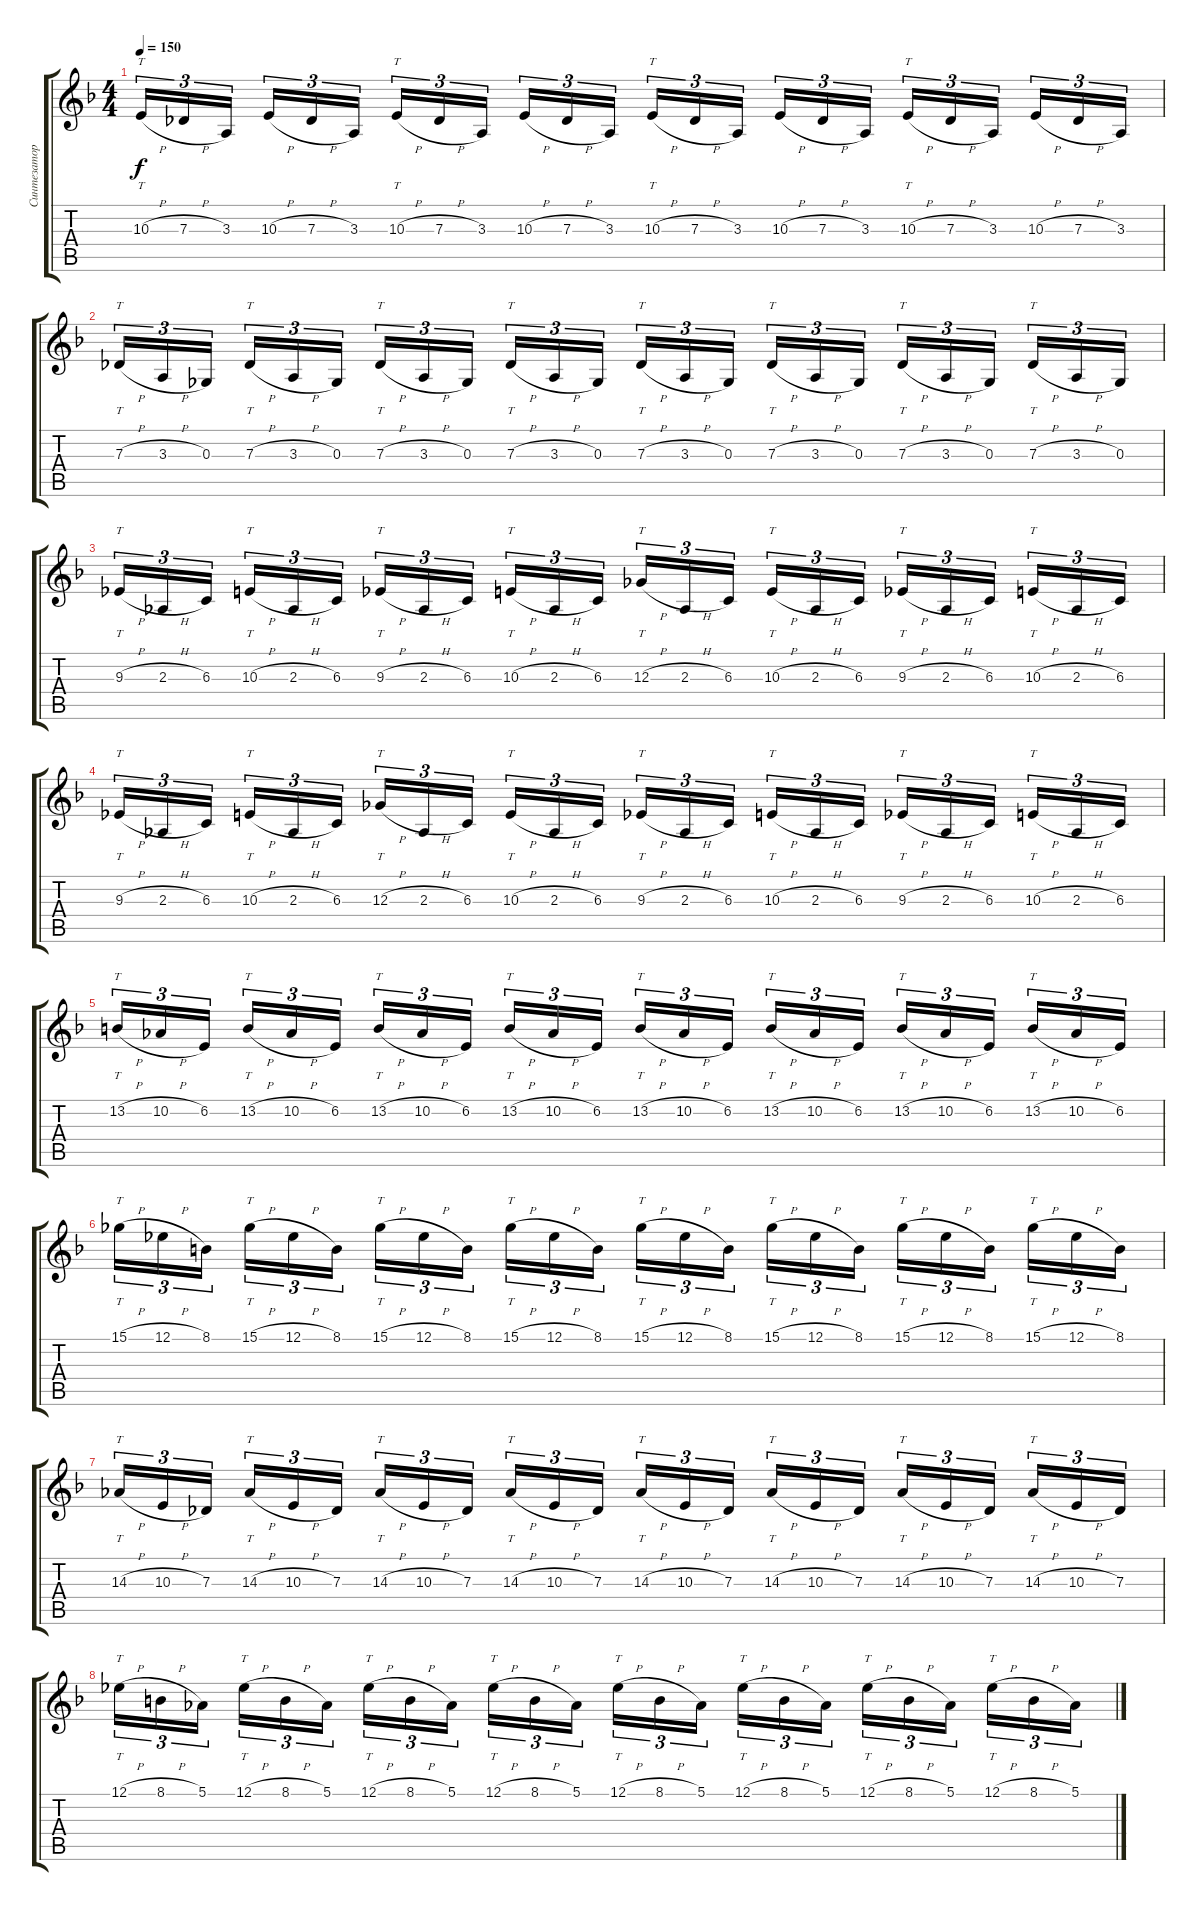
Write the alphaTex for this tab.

\track ("Синтезатор" "Синтезатор") {instrument churchorgan}
\staff {score tabs}
\tuning (Eb4 Bb3 Gb3 Db3 Ab2 Eb2) {hide}
\ts (4 4)
\tempo 150
\clef g2
\ks dminor
10.3{h}.16{tt tu (3 2) dy f} 7.3{h}.16{tu (3 2)} 3.3.16{tu (3 2) beam splitsecondary} 10.3{h}.16{tu (3 2)} 7.3{h}.16{tu (3 2)} 3.3.16{tu (3 2)} 10.3{h}.16{tt tu (3 2)} 7.3{h}.16{tu (3 2)} 3.3.16{tu (3 2) beam splitsecondary} 10.3{h}.16{tu (3 2)} 7.3{h}.16{tu (3 2)} 3.3.16{tu (3 2)} 10.3{h}.16{tt tu (3 2)} 7.3{h}.16{tu (3 2)} 3.3.16{tu (3 2) beam splitsecondary} 10.3{h}.16{tu (3 2)} 7.3{h}.16{tu (3 2)} 3.3.16{tu (3 2)} 10.3{h}.16{tt tu (3 2)} 7.3{h}.16{tu (3 2)} 3.3.16{tu (3 2) beam splitsecondary} 10.3{h}.16{tu (3 2)} 7.3{h}.16{tu (3 2)} 3.3.16{tu (3 2)} |
7.3{h}.16{tt tu (3 2)} 3.3{h}.16{tu (3 2)} 0.3.16{tu (3 2) beam splitsecondary} 7.3{h}.16{tt tu (3 2)} 3.3{h}.16{tu (3 2)} 0.3.16{tu (3 2)} 7.3{h}.16{tt tu (3 2)} 3.3{h}.16{tu (3 2)} 0.3.16{tu (3 2) beam splitsecondary} 7.3{h}.16{tt tu (3 2)} 3.3{h}.16{tu (3 2)} 0.3.16{tu (3 2)} 7.3{h}.16{tt tu (3 2)} 3.3{h}.16{tu (3 2)} 0.3.16{tu (3 2) beam splitsecondary} 7.3{h}.16{tt tu (3 2)} 3.3{h}.16{tu (3 2)} 0.3.16{tu (3 2)} 7.3{h}.16{tt tu (3 2)} 3.3{h}.16{tu (3 2)} 0.3.16{tu (3 2) beam splitsecondary} 7.3{h}.16{tt tu (3 2)} 3.3{h}.16{tu (3 2)} 0.3.16{tu (3 2)} |
9.3{h}.16{tt tu (3 2)} 2.3{h}.16{tu (3 2)} 6.3.16{tu (3 2) beam splitsecondary} 10.3{h}.16{tt tu (3 2)} 2.3{h}.16{tu (3 2)} 6.3.16{tu (3 2)} 9.3{h}.16{tt tu (3 2)} 2.3{h}.16{tu (3 2)} 6.3.16{tu (3 2) beam splitsecondary} 10.3{h}.16{tt tu (3 2)} 2.3{h}.16{tu (3 2)} 6.3.16{tu (3 2)} 12.3{h}.16{tt tu (3 2)} 2.3{h}.16{tu (3 2)} 6.3.16{tu (3 2) beam splitsecondary} 10.3{h}.16{tt tu (3 2)} 2.3{h}.16{tu (3 2)} 6.3.16{tu (3 2)} 9.3{h}.16{tt tu (3 2)} 2.3{h}.16{tu (3 2)} 6.3.16{tu (3 2) beam splitsecondary} 10.3{h}.16{tt tu (3 2)} 2.3{h}.16{tu (3 2)} 6.3.16{tu (3 2)} |
9.3{h}.16{tt tu (3 2)} 2.3{h}.16{tu (3 2)} 6.3.16{tu (3 2) beam splitsecondary} 10.3{h}.16{tt tu (3 2)} 2.3{h}.16{tu (3 2)} 6.3.16{tu (3 2)} 12.3{h}.16{tt tu (3 2)} 2.3{h}.16{tu (3 2)} 6.3.16{tu (3 2) beam splitsecondary} 10.3{h}.16{tt tu (3 2)} 2.3{h}.16{tu (3 2)} 6.3.16{tu (3 2)} 9.3{h}.16{tt tu (3 2)} 2.3{h}.16{tu (3 2)} 6.3.16{tu (3 2) beam splitsecondary} 10.3{h}.16{tt tu (3 2)} 2.3{h}.16{tu (3 2)} 6.3.16{tu (3 2)} 9.3{h}.16{tt tu (3 2)} 2.3{h}.16{tu (3 2)} 6.3.16{tu (3 2) beam splitsecondary} 10.3{h}.16{tt tu (3 2)} 2.3{h}.16{tu (3 2)} 6.3.16{tu (3 2)} |
13.2{h}.16{tt tu (3 2)} 10.2{h}.16{tu (3 2)} 6.2.16{tu (3 2) beam splitsecondary} 13.2{h}.16{tt tu (3 2)} 10.2{h}.16{tu (3 2)} 6.2.16{tu (3 2)} 13.2{h}.16{tt tu (3 2)} 10.2{h}.16{tu (3 2)} 6.2.16{tu (3 2) beam splitsecondary} 13.2{h}.16{tt tu (3 2)} 10.2{h}.16{tu (3 2)} 6.2.16{tu (3 2)} 13.2{h}.16{tt tu (3 2)} 10.2{h}.16{tu (3 2)} 6.2.16{tu (3 2) beam splitsecondary} 13.2{h}.16{tt tu (3 2)} 10.2{h}.16{tu (3 2)} 6.2.16{tu (3 2)} 13.2{h}.16{tt tu (3 2)} 10.2{h}.16{tu (3 2)} 6.2.16{tu (3 2) beam splitsecondary} 13.2{h}.16{tt tu (3 2)} 10.2{h}.16{tu (3 2)} 6.2.16{tu (3 2)} |
15.1{h}.16{tt tu (3 2)} 12.1{h}.16{tu (3 2)} 8.1.16{tu (3 2) beam splitsecondary} 15.1{h}.16{tt tu (3 2)} 12.1{h}.16{tu (3 2)} 8.1.16{tu (3 2)} 15.1{h}.16{tt tu (3 2)} 12.1{h}.16{tu (3 2)} 8.1.16{tu (3 2) beam splitsecondary} 15.1{h}.16{tt tu (3 2)} 12.1{h}.16{tu (3 2)} 8.1.16{tu (3 2)} 15.1{h}.16{tt tu (3 2)} 12.1{h}.16{tu (3 2)} 8.1.16{tu (3 2) beam splitsecondary} 15.1{h}.16{tt tu (3 2)} 12.1{h}.16{tu (3 2)} 8.1.16{tu (3 2)} 15.1{h}.16{tt tu (3 2)} 12.1{h}.16{tu (3 2)} 8.1.16{tu (3 2) beam splitsecondary} 15.1{h}.16{tt tu (3 2)} 12.1{h}.16{tu (3 2)} 8.1.16{tu (3 2)} |
14.3{h}.16{tt tu (3 2)} 10.3{h}.16{tu (3 2)} 7.3.16{tu (3 2) beam splitsecondary} 14.3{h}.16{tt tu (3 2)} 10.3{h}.16{tu (3 2)} 7.3.16{tu (3 2)} 14.3{h}.16{tt tu (3 2)} 10.3{h}.16{tu (3 2)} 7.3.16{tu (3 2) beam splitsecondary} 14.3{h}.16{tt tu (3 2)} 10.3{h}.16{tu (3 2)} 7.3.16{tu (3 2)} 14.3{h}.16{tt tu (3 2)} 10.3{h}.16{tu (3 2)} 7.3.16{tu (3 2) beam splitsecondary} 14.3{h}.16{tt tu (3 2)} 10.3{h}.16{tu (3 2)} 7.3.16{tu (3 2)} 14.3{h}.16{tt tu (3 2)} 10.3{h}.16{tu (3 2)} 7.3.16{tu (3 2) beam splitsecondary} 14.3{h}.16{tt tu (3 2)} 10.3{h}.16{tu (3 2)} 7.3.16{tu (3 2)} |
12.1{h}.16{tt tu (3 2)} 8.1{h}.16{tu (3 2)} 5.1.16{tu (3 2) beam splitsecondary} 12.1{h}.16{tt tu (3 2)} 8.1{h}.16{tu (3 2)} 5.1.16{tu (3 2)} 12.1{h}.16{tt tu (3 2)} 8.1{h}.16{tu (3 2)} 5.1.16{tu (3 2) beam splitsecondary} 12.1{h}.16{tt tu (3 2)} 8.1{h}.16{tu (3 2)} 5.1.16{tu (3 2)} 12.1{h}.16{tt tu (3 2)} 8.1{h}.16{tu (3 2)} 5.1.16{tu (3 2) beam splitsecondary} 12.1{h}.16{tt tu (3 2)} 8.1{h}.16{tu (3 2)} 5.1.16{tu (3 2)} 12.1{h}.16{tt tu (3 2)} 8.1{h}.16{tu (3 2)} 5.1.16{tu (3 2) beam splitsecondary} 12.1{h}.16{tt tu (3 2)} 8.1{h}.16{tu (3 2)} 5.1.16{tu (3 2)}
